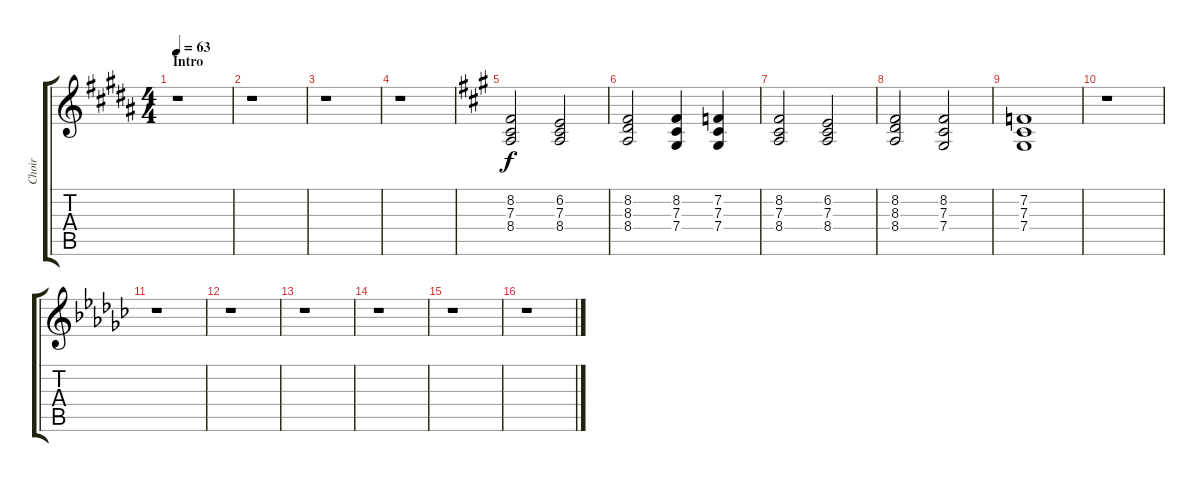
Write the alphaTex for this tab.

\track ("Choir" "Choir") {instrument choiraahs}
\staff {score tabs}
\tuning (Eb4 Bb3 Gb3 Db3 Ab2 Eb2) {hide}
\ts (4 4)
\section ("" "Intro")
\tempo 63
\clef g2
\ks g#minor
r.1{dy f instrument choiraahs} |
r.1 |
r.1 |
r.1 |
\ks f#minor
(8.2 7.3 8.4).2 (6.2 7.3 8.4).2 |
(8.2 8.3 8.4).2 (8.2 7.3 7.4).4 (7.2 7.3 7.4).4 |
(8.2 7.3 8.4).2 (6.2 7.3 8.4).2 |
(8.2 8.3 8.4).2 (8.2 7.3 7.4).2 |
(7.2 7.3 7.4).1{volume 2} |
r.1 |
\ks ebminor
r.1 |
r.1 |
r.1 |
r.1 |
r.1 |
r.1
